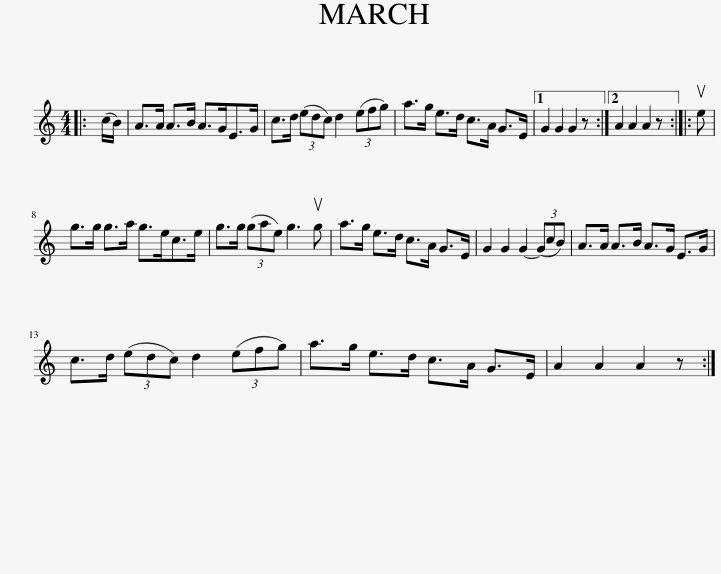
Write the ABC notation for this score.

X:1
L:1/8
M:4/4
I:linebreak $
K:C
V:1 treble
V:1
|: (c/B/) | A>A A>B A>GE>G | c>d (3(edc) d2 (3(efg) | a>g e>d c>A G>E |1 G2 G2 G2 z :|2 %5
 A2 A2 A2 z :: ue |$ g>g g>a g>ec>e | g>g (3(gae) g3 ug | a>g e>d c>A G>E | %10
 G2 G2 G2- (3(GcB) | A>A A>B A>G E>G |$ c>d (3(edc) d2 (3(efg) | a>g e>d c>A G>E | A2 A2 A2 z :| %15
